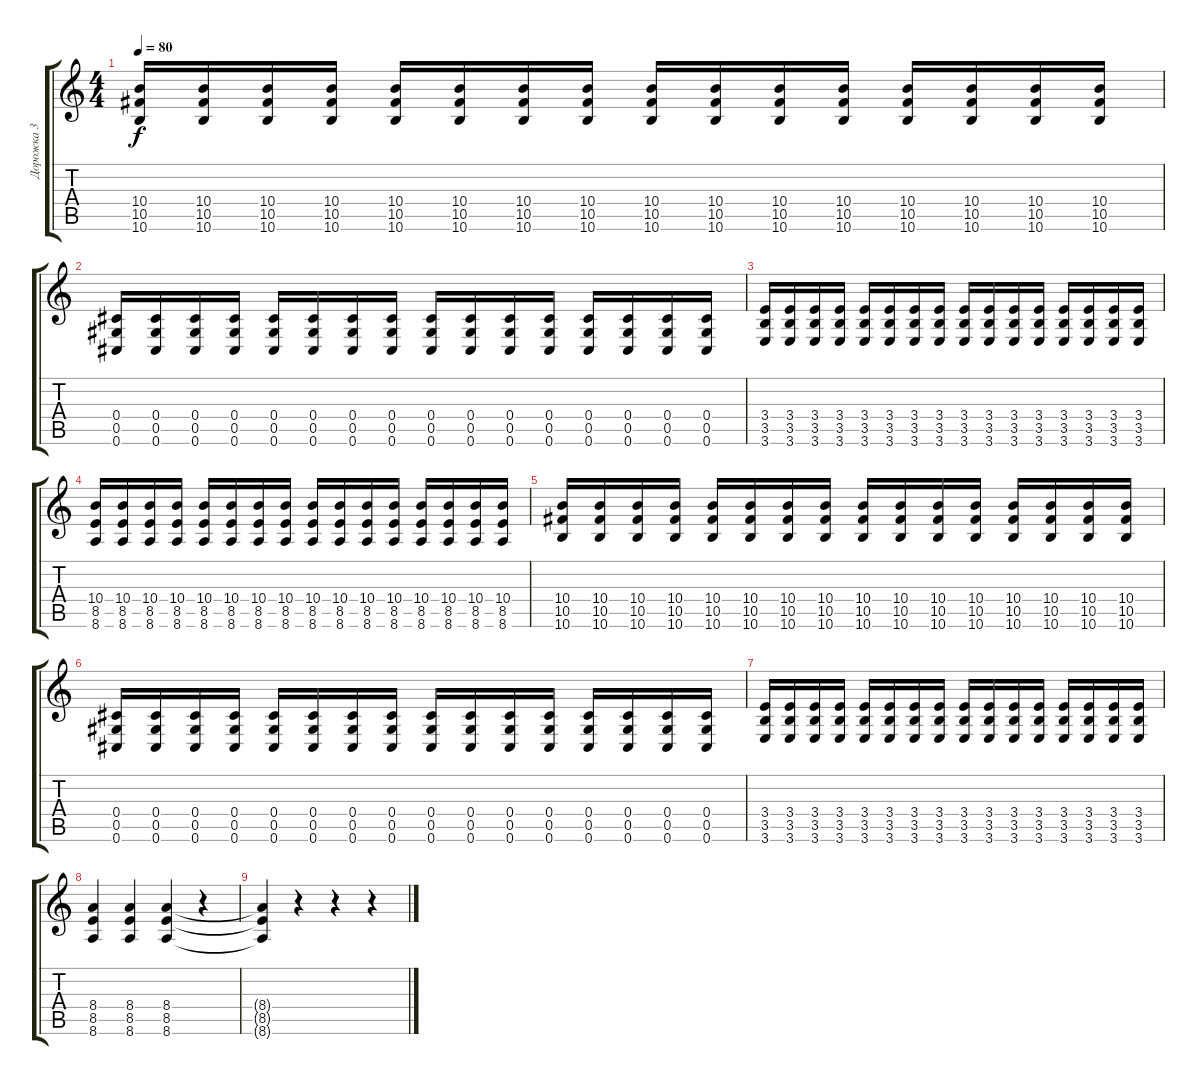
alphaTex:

\track ("Дорожка 3" "Дорожка 3") {instrument distortionguitar}
\staff {score tabs}
\tuning (Eb4 Bb3 Gb3 Db3 Ab2 Db2) {hide}
\ts (4 4)
\tempo 80
\clef g2
\ks c
(10.4 10.5 10.6).16{dy f} (10.4 10.5 10.6).16 (10.4 10.5 10.6).16 (10.4 10.5 10.6).16 (10.4 10.5 10.6).16 (10.4 10.5 10.6).16 (10.4 10.5 10.6).16 (10.4 10.5 10.6).16 (10.4 10.5 10.6).16 (10.4 10.5 10.6).16 (10.4 10.5 10.6).16 (10.4 10.5 10.6).16 (10.4 10.5 10.6).16 (10.4 10.5 10.6).16 (10.4 10.5 10.6).16 (10.4 10.5 10.6).16 |
(0.4 0.5 0.6).16 (0.4 0.5 0.6).16 (0.4 0.5 0.6).16 (0.4 0.5 0.6).16 (0.4 0.5 0.6).16 (0.4 0.5 0.6).16 (0.4 0.5 0.6).16 (0.4 0.5 0.6).16 (0.4 0.5 0.6).16 (0.4 0.5 0.6).16 (0.4 0.5 0.6).16 (0.4 0.5 0.6).16 (0.4 0.5 0.6).16 (0.4 0.5 0.6).16 (0.4 0.5 0.6).16 (0.4 0.5 0.6).16 |
(3.4 3.5 3.6).16 (3.4 3.5 3.6).16 (3.4 3.5 3.6).16 (3.4 3.5 3.6).16 (3.4 3.5 3.6).16 (3.4 3.5 3.6).16 (3.4 3.5 3.6).16 (3.4 3.5 3.6).16 (3.4 3.5 3.6).16 (3.4 3.5 3.6).16 (3.4 3.5 3.6).16 (3.4 3.5 3.6).16 (3.4 3.5 3.6).16 (3.4 3.5 3.6).16 (3.4 3.5 3.6).16 (3.4 3.5 3.6).16 |
(10.4 8.5 8.6).16 (10.4 8.5 8.6).16 (10.4 8.5 8.6).16 (10.4 8.5 8.6).16 (10.4 8.5 8.6).16 (10.4 8.5 8.6).16 (10.4 8.5 8.6).16 (10.4 8.5 8.6).16 (10.4 8.5 8.6).16 (10.4 8.5 8.6).16 (10.4 8.5 8.6).16 (10.4 8.5 8.6).16 (10.4 8.5 8.6).16 (10.4 8.5 8.6).16 (10.4 8.5 8.6).16 (10.4 8.5 8.6).16 |
(10.4 10.5 10.6).16 (10.4 10.5 10.6).16 (10.4 10.5 10.6).16 (10.4 10.5 10.6).16 (10.4 10.5 10.6).16 (10.4 10.5 10.6).16 (10.4 10.5 10.6).16 (10.4 10.5 10.6).16 (10.4 10.5 10.6).16 (10.4 10.5 10.6).16 (10.4 10.5 10.6).16 (10.4 10.5 10.6).16 (10.4 10.5 10.6).16 (10.4 10.5 10.6).16 (10.4 10.5 10.6).16 (10.4 10.5 10.6).16 |
(0.4 0.5 0.6).16 (0.4 0.5 0.6).16 (0.4 0.5 0.6).16 (0.4 0.5 0.6).16 (0.4 0.5 0.6).16 (0.4 0.5 0.6).16 (0.4 0.5 0.6).16 (0.4 0.5 0.6).16 (0.4 0.5 0.6).16 (0.4 0.5 0.6).16 (0.4 0.5 0.6).16 (0.4 0.5 0.6).16 (0.4 0.5 0.6).16 (0.4 0.5 0.6).16 (0.4 0.5 0.6).16 (0.4 0.5 0.6).16 |
(3.4 3.5 3.6).16 (3.4 3.5 3.6).16 (3.4 3.5 3.6).16 (3.4 3.5 3.6).16 (3.4 3.5 3.6).16 (3.4 3.5 3.6).16 (3.4 3.5 3.6).16 (3.4 3.5 3.6).16 (3.4 3.5 3.6).16 (3.4 3.5 3.6).16 (3.4 3.5 3.6).16 (3.4 3.5 3.6).16 (3.4 3.5 3.6).16 (3.4 3.5 3.6).16 (3.4 3.5 3.6).16 (3.4 3.5 3.6).16 |
(8.4 8.5 8.6).4 (8.4 8.5 8.6).4 (8.4 8.5 8.6).4 r.4 |
(8.4{t} 8.5{t} 8.6{t}).4 r.4 r.4 r.4
